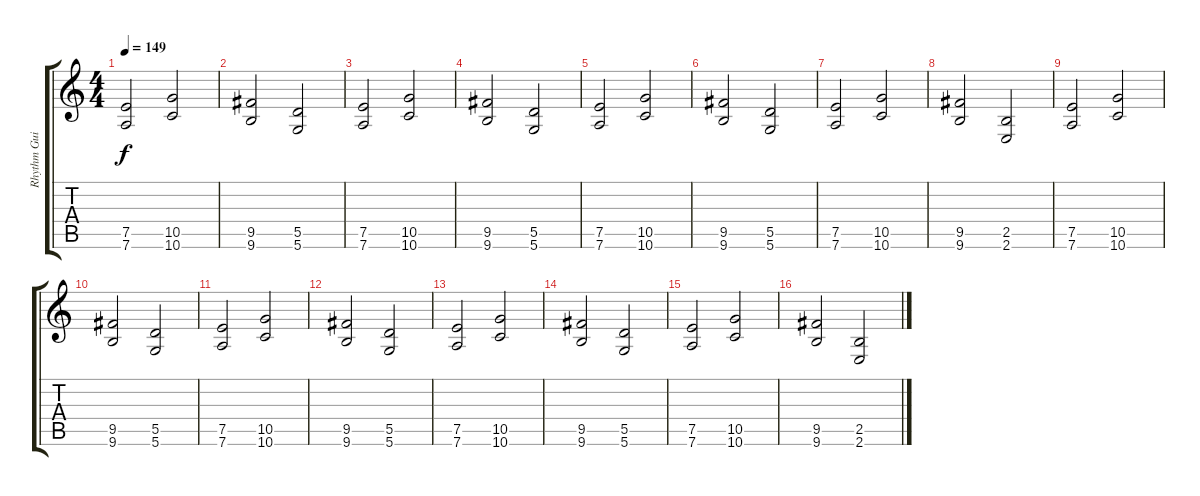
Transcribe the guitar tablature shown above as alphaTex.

\track ("Rhythm Guitar" "Rhythm Gui") {instrument distortionguitar}
\staff {score tabs}
\tuning (E4 B3 G3 D3 A2 D2) {hide}
\ts (4 4)
\tempo 149
\clef g2
\ks c
(7.5 7.6).2{dy f} (10.5 10.6).2 |
(9.5 9.6).2 (5.5 5.6).2 |
(7.5 7.6).2 (10.5 10.6).2 |
(9.5 9.6).2 (5.5 5.6).2 |
(7.5 7.6).2 (10.5 10.6).2 |
(9.5 9.6).2 (5.5 5.6).2 |
(7.5 7.6).2 (10.5 10.6).2 |
(9.5 9.6).2 (2.5 2.6).2 |
(7.5 7.6).2 (10.5 10.6).2 |
(9.5 9.6).2 (5.5 5.6).2 |
(7.5 7.6).2 (10.5 10.6).2 |
(9.5 9.6).2 (5.5 5.6).2 |
(7.5 7.6).2 (10.5 10.6).2 |
(9.5 9.6).2 (5.5 5.6).2 |
(7.5 7.6).2 (10.5 10.6).2 |
(9.5 9.6).2 (2.5 2.6).2
